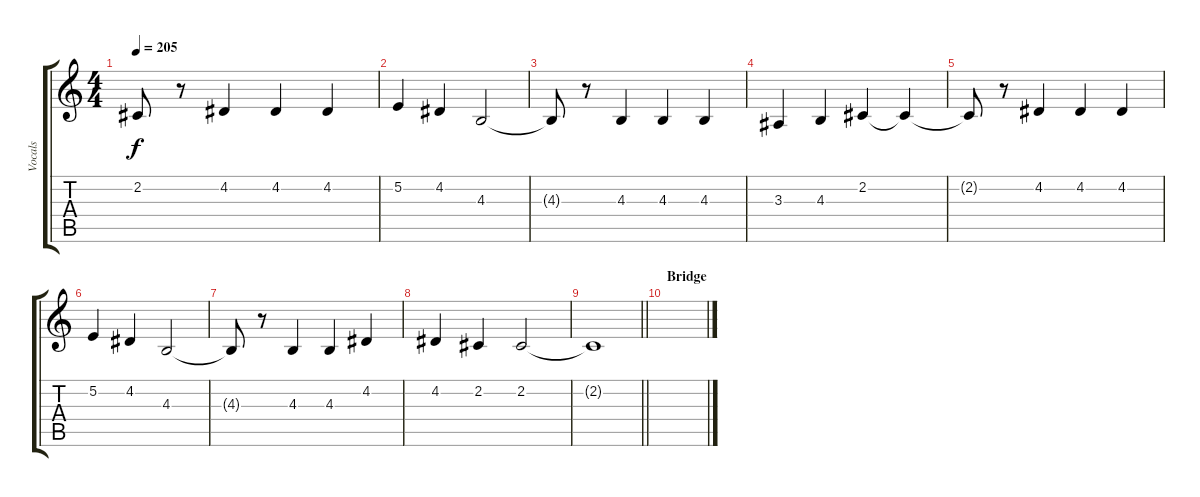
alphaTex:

\track ("Vocals" "Vocals") {instrument altosax}
\staff {score tabs}
\tuning (E4 B3 G3 D3 A2 E2) {hide}
\ts (4 4)
\tempo 205
\clef g2
\ks c
2.2{t}.8{dy f} r.8 4.2.4 4.2.4 4.2.4 |
5.2.4 4.2.4 4.3.2 |
4.3{t}.8 r.8 4.3.4 4.3.4 4.3.4 |
3.3.4 4.3.4 2.2.4 2.2{t}.4 |
2.2{t}.8 r.8 4.2.4 4.2.4 4.2.4 |
5.2.4 4.2.4 4.3.2 |
4.3{t}.8 r.8 4.3.4 4.3.4 4.2.4 |
4.2.4 2.2.4 2.2.2 |
\barLineRight lightlight
2.2{t}.1 |
\section ("" "Bridge")
